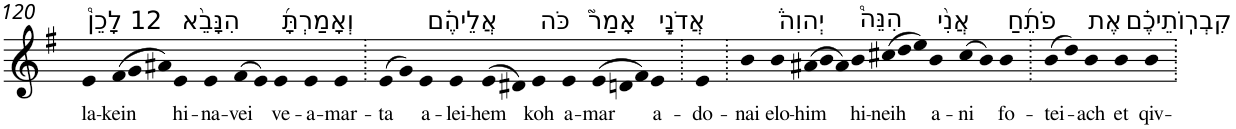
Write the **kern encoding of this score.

**kern	**text
*part1	*part1
*staff1	*staff1
*I"Piano	*
*I'Pno	*
!!LO:PB:g=z
*clefG2	*
*k[f#]	*
*G:	*
=120	=120
!LO:TX:a:t=12 לָכֵן֩	!
!	!LO:LY:b
4e	la-
*Xtuplet	*
!	!LO:LY:b
(>12f#	-kein
12g	.
12a#X)	.
!LO:TX:a:t=הִנָּבֵ֨א	!
!	!LO:LY:b
4e	hi-
!	!LO:LY:b
4e	-na-
!	!LO:LY:b
(>8f#	-vei
8e)	.
!LO:TX:a:t=וְאָמַרְתָּ֜	!
!	!LO:LY:b
4e	ve-
!	!LO:LY:b
4e	-a-
!	!LO:LY:b
4e	-mar-
=121.	=121.
!	!LO:LY:b
(>8e	-ta
8g)	.
!LO:TX:a:t=אֲלֵיהֶ֗ם	!
!	!LO:LY:b
4e	a-
!	!LO:LY:b
4e	-lei-
!	!LO:LY:b
(>8e	-hem
8d#X)	.
!LO:TX:a:t=כֹּה	!
!	!LO:LY:b
4e	koh
!LO:TX:a:t=אָמַר֮	!
!	!LO:LY:b
4e	a-
!	!LO:LY:b
(>12e	-mar
12dn	.
12f#)	.
!LO:TX:a:t=אֲדֹנָ֣י	!
!	!LO:LY:b
4e	a-
=122.	=122.
!	!LO:LY:b
4e	-do-
=123.	=123.
!	!LO:LY:b
4b	-nai
!LO:TX:a:t=יְהוִה֒	!
!	!LO:LY:b
4b	elo-
!	!LO:LY:b
(>12a#X	-him
12b	.
12a#)	.
!LO:TX:a:t=הִנֵּה֩	!
!	!LO:LY:b
4b	hi-
!	!LO:LY:b
(>12cc#X	-neih
12dd	.
12ee)	.
!LO:TX:a:t=אֲנִ֨י	!
!	!LO:LY:b
4b	a-
!	!LO:LY:b
(>8cc#	-ni
8b)	.
!LO:TX:a:t=פֹתֵ֜חַ	!
!	!LO:LY:b
4b	fo-
=124.	=124.
!	!LO:LY:b
(>8b	-tei-
8dd)	.
!	!LO:LY:b
4b	-ach
!LO:TX:a:t=אֶת	!
!	!LO:LY:b
4b	et
!LO:TX:a:t=קִבְרֽוֹתֵיכֶ֗ם	!
!	!LO:LY:b
4b	qiv-
=.	=.
*-	*-
